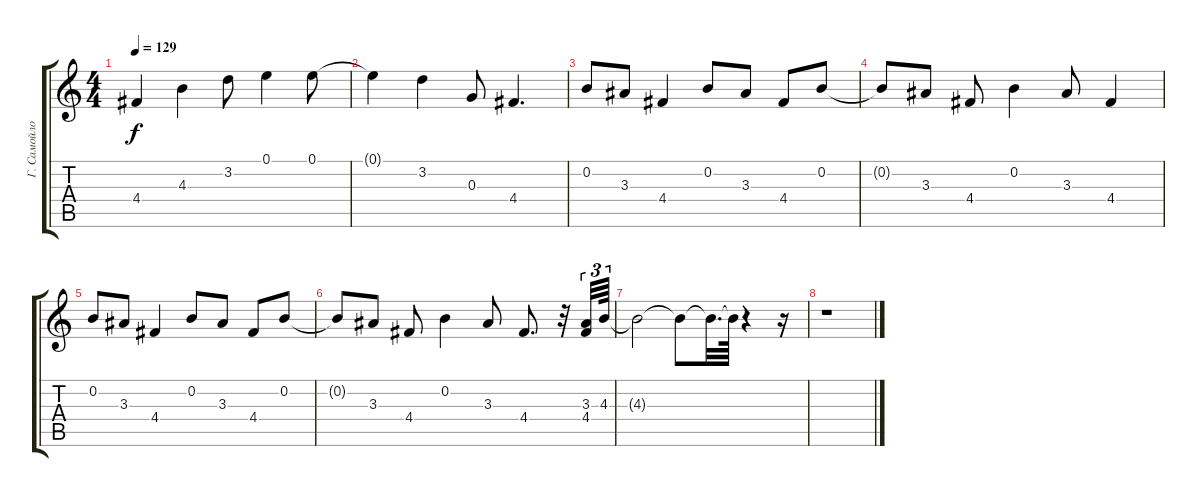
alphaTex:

\track ("Г. Самойлов" "Г. Самойло") {instrument electricguitarjazz}
\staff {score tabs}
\tuning (E4 B3 G3 D3 A2 E2) {hide}
\ts (4 4)
\tempo 129
\clef g2
\ks c
4.4.4{dy f} 4.3.4 3.2.8 0.1.4 0.1.8 |
0.1{t}.4 3.2.4 0.3.8 4.4.4{d} |
0.2.8 3.3.8 4.4.4 0.2.8 3.3.8 4.4.8 0.2.8 |
0.2{t}.8 3.3.8 4.4.8 0.2.4 3.3.8 4.4.4 |
0.2.8 3.3.8 4.4.4 0.2.8 3.3.8 4.4.8 0.2.8 |
0.2{t}.8 3.3.8 4.4.8 0.2.4 3.3.8 4.4.8{d} r.32 (3.3 4.4).32{tu (3 2)} 4.3.64{tu (3 2)} |
4.3{t}.2 4.3{t}.8 4.3{t}.32{d} 4.3{t}.64 r.4 r.16 |
r.1
